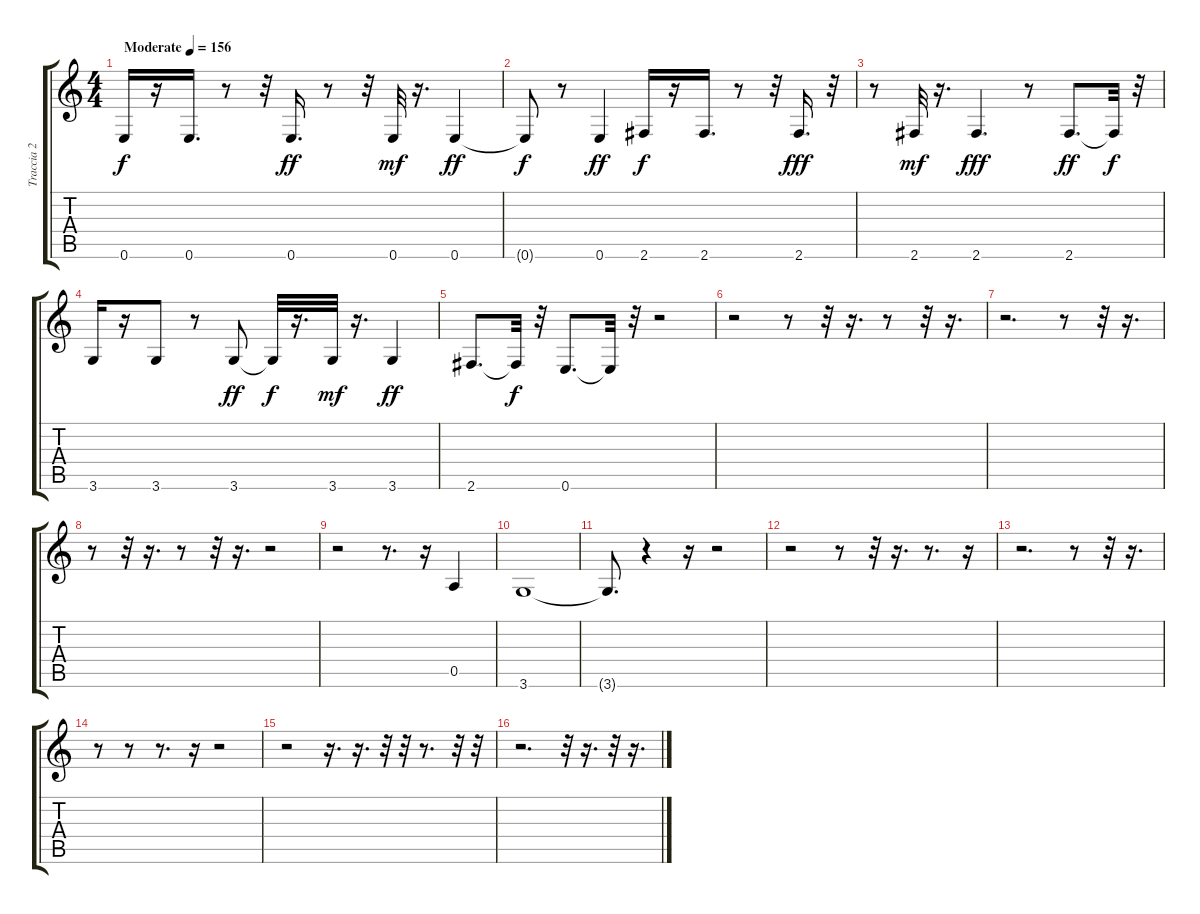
\track ("Traccia 2" "Traccia 2") {instrument electricbassfinger}
\staff {score tabs}
\tuning (E4 B3 G3 D3 A2 E2) {hide}
\ts (4 4)
\tempo (156 "Moderate")
\clef g2
\ks c
0.6.16{dy f instrument electricbassfinger} r.16 0.6.16{d} r.8 r.32 0.6.16{d dy ff} r.8 r.32 0.6.32{dy mf} r.16{d} 0.6.4{dy ff} |
0.6{t}.8{dy f} r.8 0.6.4{dy ff} 2.6.16{dy f} r.16 2.6.16{d} r.8 r.32 2.6.16{d dy fff} r.32 |
r.8 2.6.32{dy mf} r.16{d} 2.6.4{d dy fff} r.8 2.6.8{d dy ff} 2.6{t}.32{dy f} r.32 |
3.6.16 r.16 3.6.8 r.8 3.6.8{dy ff} 3.6{t}.32{dy f} r.16{d} 3.6.32{dy mf} r.16{d} 3.6.4{dy ff} |
2.6.8{d} 2.6{t}.32{dy f} r.32 0.6.8{d} 0.6{t}.32 r.32 r.2 |
r.2 r.8 r.32 r.16{d} r.8 r.32 r.16{d} |
r.2{d} r.8 r.32 r.16{d} |
r.8 r.32 r.16{d} r.8 r.32 r.16{d} r.2 |
r.2 r.8{d} r.16 0.5.4 |
3.6.1 |
3.6{t}.8{d} r.4 r.16 r.2 |
r.2 r.8 r.32 r.16{d} r.8{d} r.16 |
r.2{d} r.8 r.32 r.16{d} |
r.8 r.8 r.8{d} r.16 r.2 |
r.2 r.16{d} r.16{d} r.32 r.32 r.8{d} r.32 r.32 |
r.2{d} r.32 r.16{d} r.32 r.16{d}
